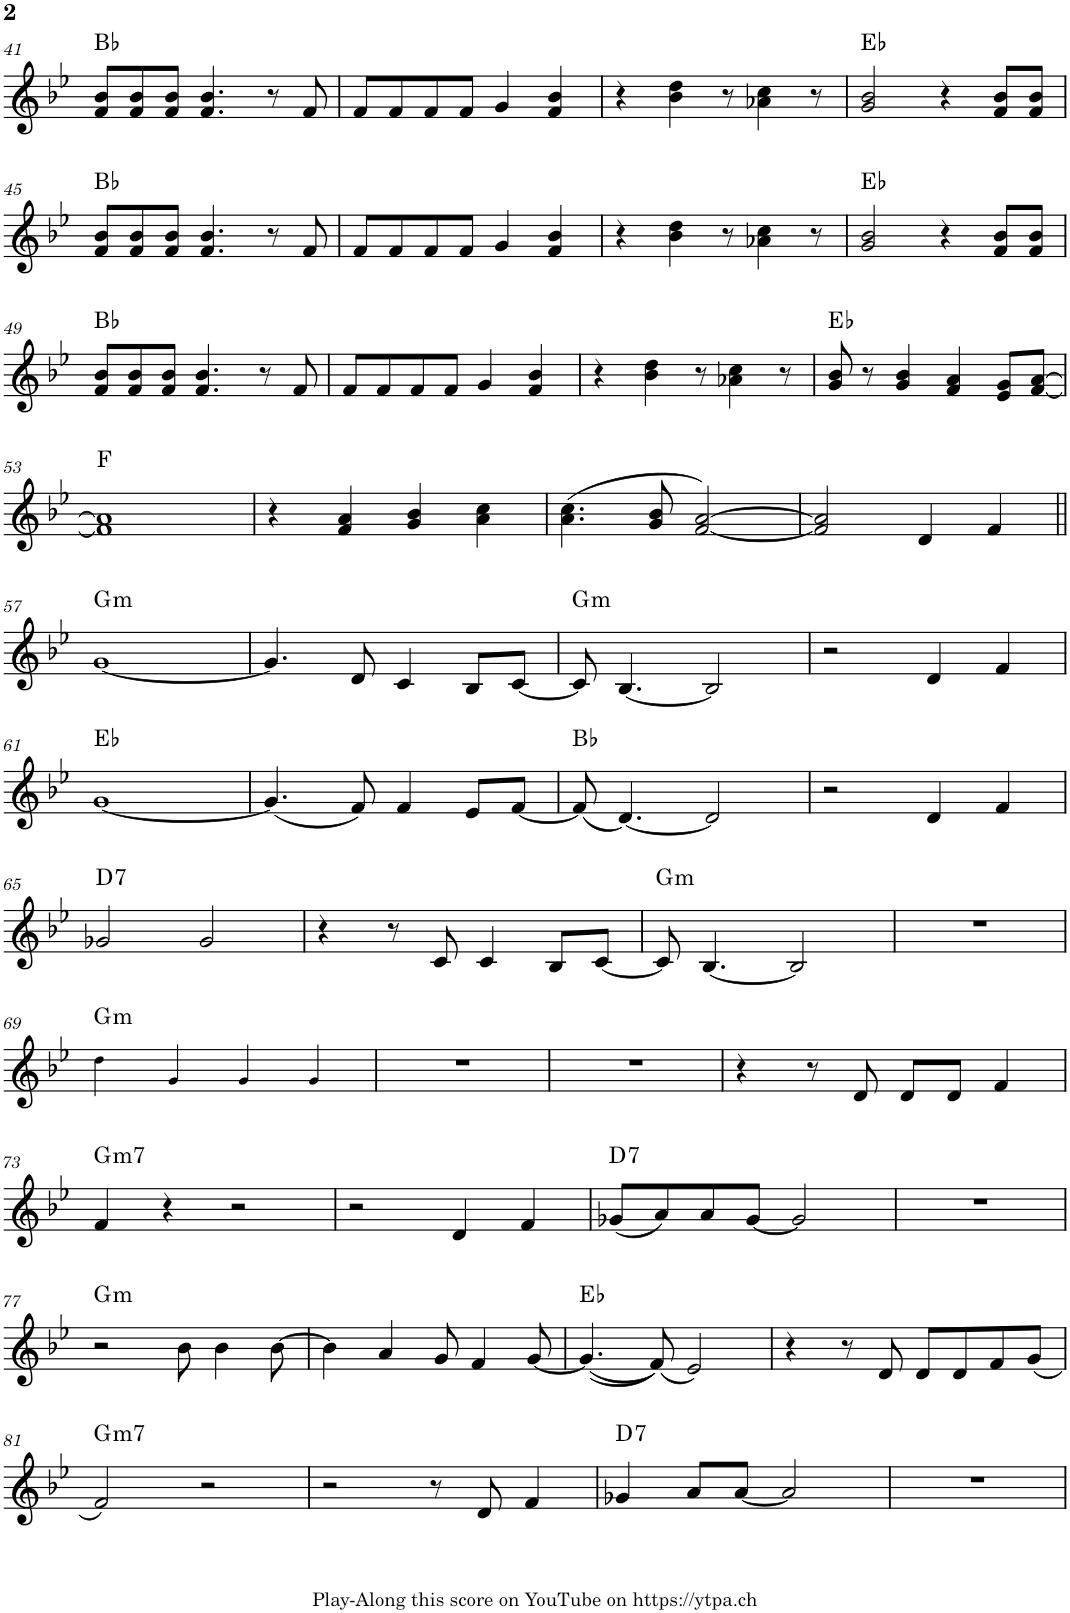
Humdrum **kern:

**kern	**harte
*part1	*part1
*staff1	*
*I"Piano	*
*I'Pno.	*
!!LO:PB:g=z
*clefG2	*
*k[b-e-]	*
*M4/4	*
=41	=41
8f/ 8b-/L	Bb:maj
8f/ 8b-/	.
8f/ 8b-/J	.
4.f/ 4.b-/	.
8r	.
8f/	.
=42	=42
8f/L	.
8f/	.
8f/	.
8f/J	.
4g/	.
4f/ 4b-/	.
=43	=43
4r	.
4b-\ 4dd\	.
8r	.
4a-X\ 4cc\	.
8r	.
=44	=44
2g/ 2b-/	Eb:maj
4r	.
8f/ 8b-/L	.
8f/ 8b-/J	.
!!LO:LB:g=z
=45	=45
8f/ 8b-/L	Bb:maj
8f/ 8b-/	.
8f/ 8b-/J	.
4.f/ 4.b-/	.
8r	.
8f/	.
=46	=46
8f/L	.
8f/	.
8f/	.
8f/J	.
4g/	.
4f/ 4b-/	.
=47	=47
4r	.
4b-\ 4dd\	.
8r	.
4a-X\ 4cc\	.
8r	.
=48	=48
2g/ 2b-/	Eb:maj
4r	.
8f/ 8b-/L	.
8f/ 8b-/J	.
!!LO:LB:g=z
=49	=49
8f/ 8b-/L	Bb:maj
8f/ 8b-/	.
8f/ 8b-/J	.
4.f/ 4.b-/	.
8r	.
8f/	.
=50	=50
8f/L	.
8f/	.
8f/	.
8f/J	.
4g/	.
4f/ 4b-/	.
=51	=51
4r	.
4b-\ 4dd\	.
8r	.
4a-X\ 4cc\	.
8r	.
=52	=52
8g/ 8b-/	Eb:maj
8r	.
4g/ 4b-/	.
4f/ 4a/	.
8e-/ 8g/L	.
[8f/ [8a/J	.
!!LO:LB:g=z
=53	=53
1f] 1a]	F:maj
=54	=54
4r	.
4f/ 4a/	.
4g/ 4b-/	.
4a\ 4cc\	.
=55	=55
(4.a\ 4.cc\	.
8g/ 8b-/	.
[2f/ [2a/)	.
=56	=56
2f/] 2a/]	.
4d/	.
4f/	.
!!LO:LB:g=z
=57||	=57||
!	!LO:H:kt=m
[1g	G:min
=58	=58
4.g/]	.
8d/	.
4c/	.
8B-/L	.
[8c/J	.
=59	=59
!	!LO:H:kt=m
8c/]	G:min
[4.B-/	.
2B-/]	.
=60	=60
2r	.
4d/	.
4f/	.
!!LO:LB:g=z
=61	=61
[1g	Eb:maj
=62	=62
(4.g/]	.
8f/)	.
4f/	.
8e-/L	.
[8f/J	.
=63	=63
(8f/]	Bb:maj
[4.d/)	.
2d/]	.
=64	=64
2r	.
4d/	.
4f/	.
!!LO:LB:g=z
=65	=65
!	!LO:H:kt=7
2g-X/	D:7
2g-/	.
=66	=66
4r	.
8r	.
8c/	.
4c/	.
8B-/L	.
[8c/J	.
=67	=67
!	!LO:H:kt=m
8c/]	G:min
[4.B-/	.
2B-/]	.
=68	=68
1r	.
!!LO:LB:g=z
=69	=69
!	!LO:H:kt=m
4dd!\	G:min
4g!/	.
4g!/	.
4g!/	.
=70	=70
1r	.
=71	=71
1r	.
=72	=72
4r	.
8r	.
8d/	.
8d/L	.
8d/J	.
4f/	.
!!LO:LB:g=z
=73	=73
!	!LO:H:kt=m7
4f/	G:min7
4r	.
2r	.
=74	=74
2r	.
4d/	.
4f/	.
=75	=75
!	!LO:H:kt=7
(8g-X/L	D:7
8a/)	.
8a/	.
[8g-/J	.
2g-/]	.
=76	=76
1r	.
!!LO:LB:g=z
=77	=77
!	!LO:H:kt=m
2r	G:min
8b-\	.
4b-\	.
[8b-\	.
=78	=78
4b-\]	.
4a/	.
8g/	.
4f/	.
[8g/	.
=79	=79
((4.g/]	Eb:maj
(8f/))	.
2e-/)	.
=80	=80
4r	.
8r	.
8d/	.
8d/L	.
8d/	.
8f/	.
(8g/J	.
!!LO:LB:g=z
=81	=81
!	!LO:H:kt=m7
2f/)	G:min7
2r	.
=82	=82
2r	.
8r	.
8d/	.
4f/	.
=83	=83
!	!LO:H:kt=7
4g-X/	D:7
8a/L	.
[8a/J	.
2a/]	.
=84	=84
1r	.
=	=
*-	*-
